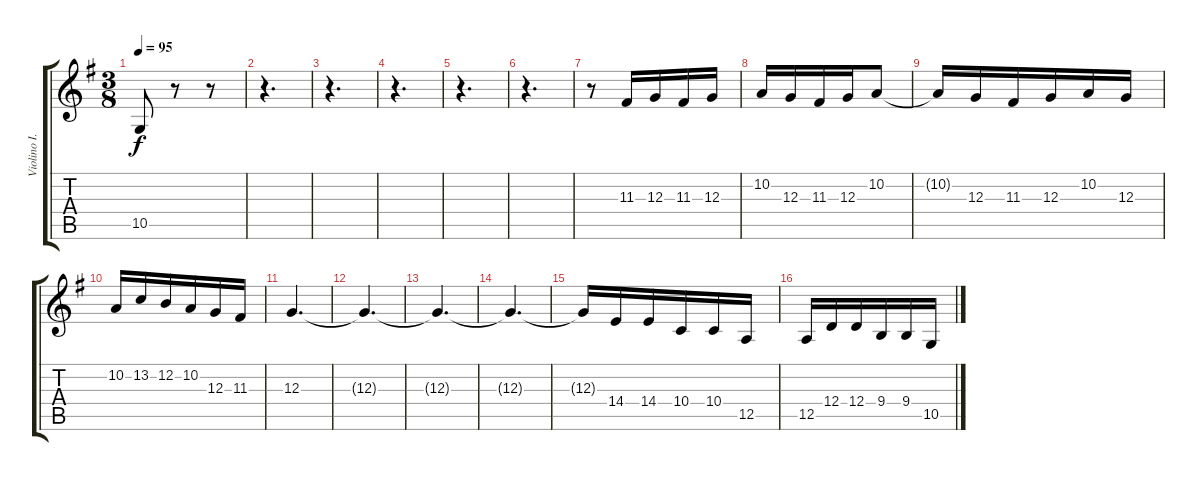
\track ("Violino I. di ripieno" "Violino I.") {instrument violin}
\staff {score tabs}
\tuning (E4 B3 G3 D3 A2 E2) {hide}
\ts (3 8)
\tempo 95
\clef g2
\ks g
10.5.8{dy f} r.8 r.8 |
r.4{d} |
r.4{d} |
r.4{d} |
r.4{d} |
r.4{d} |
r.8 11.3.16 12.3.16{beam merge} 11.3.16 12.3.16 |
10.2.16 12.3.16{beam merge} 11.3.16 12.3.16{beam merge} 10.2.8 |
10.2{t}.16 12.3.16{beam merge} 11.3.16 12.3.16{beam merge} 10.2.16 12.3.16 |
10.2.16 13.2.16{beam merge} 12.2.16 10.2.16{beam merge} 12.3.16 11.3.16 |
12.3.4{d} |
12.3{t}.4{d} |
12.3{t}.4{d} |
12.3{t}.4{d} |
12.3{t}.16 14.4.16{beam merge} 14.4.16 10.4.16{beam merge} 10.4.16 12.5.16 |
12.5.16 12.4.16{beam merge} 12.4.16 9.4.16{beam merge} 9.4.16 10.5.16
